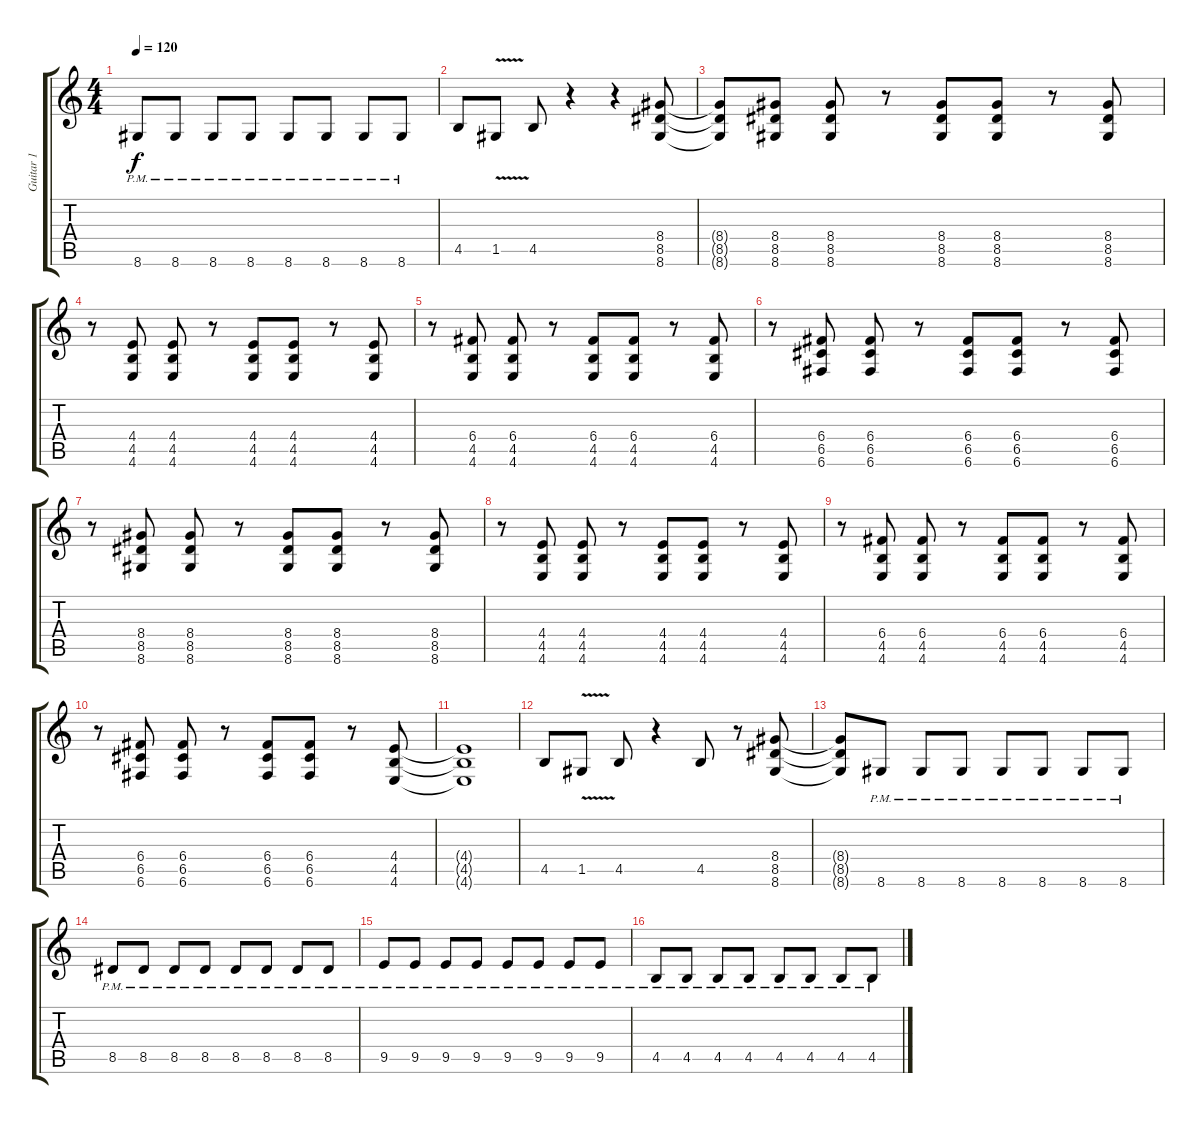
\track ("Guitar 1" "Guitar 1") {instrument distortionguitar}
\staff {score tabs}
\tuning (D4 A3 F3 C3 G2 C2) {hide}
\ts (4 4)
\tempo 120
\clef g2
\ks c
8.6{pm}.8{dy f} 8.6{pm}.8 8.6{pm}.8 8.6{pm}.8 8.6{pm}.8 8.6{pm}.8 8.6{pm}.8 8.6{pm}.8 |
4.5.8 1.5{v}.8 4.5.8 r.4 r.4 (8.4 8.5 8.6).8 |
(8.4{t} 8.5{t} 8.6{t}).8 (8.4 8.5 8.6).8 (8.4 8.5 8.6).8 r.8 (8.4 8.5 8.6).8 (8.4 8.5 8.6).8 r.8 (8.4 8.5 8.6).8 |
r.8 (4.4 4.5 4.6).8 (4.4 4.5 4.6).8 r.8 (4.4 4.5 4.6).8 (4.4 4.5 4.6).8 r.8 (4.4 4.5 4.6).8 |
r.8 (6.4 4.5 4.6).8 (6.4 4.5 4.6).8 r.8 (6.4 4.5 4.6).8 (6.4 4.5 4.6).8 r.8 (6.4 4.5 4.6).8 |
r.8 (6.4 6.5 6.6).8 (6.4 6.5 6.6).8 r.8 (6.4 6.5 6.6).8 (6.4 6.5 6.6).8 r.8 (6.4 6.5 6.6).8 |
r.8 (8.4 8.5 8.6).8 (8.4 8.5 8.6).8 r.8 (8.4 8.5 8.6).8 (8.4 8.5 8.6).8 r.8 (8.4 8.5 8.6).8 |
r.8 (4.4 4.5 4.6).8 (4.4 4.5 4.6).8 r.8 (4.4 4.5 4.6).8 (4.4 4.5 4.6).8 r.8 (4.4 4.5 4.6).8 |
r.8 (6.4 4.5 4.6).8 (6.4 4.5 4.6).8 r.8 (6.4 4.5 4.6).8 (6.4 4.5 4.6).8 r.8 (6.4 4.5 4.6).8 |
r.8 (6.4 6.5 6.6).8 (6.4 6.5 6.6).8 r.8 (6.4 6.5 6.6).8 (6.4 6.5 6.6).8 r.8 (4.4 4.5 4.6).8 |
(4.4{t} 4.5{t} 4.6{t}).1 |
4.5.8 1.5{v}.8 4.5.8 r.4 4.5.8 r.8 (8.4 8.5 8.6).8 |
(8.4{t} 8.5{t} 8.6{t}).8 8.6{pm}.8 8.6{pm}.8 8.6{pm}.8 8.6{pm}.8 8.6{pm}.8 8.6{pm}.8 8.6{pm}.8 |
8.5{pm}.8 8.5{pm}.8 8.5{pm}.8 8.5{pm}.8 8.5{pm}.8 8.5{pm}.8 8.5{pm}.8 8.5{pm}.8 |
9.5{pm}.8 9.5{pm}.8 9.5{pm}.8 9.5{pm}.8 9.5{pm}.8 9.5{pm}.8 9.5{pm}.8 9.5{pm}.8 |
4.5{pm}.8 4.5{pm}.8 4.5{pm}.8 4.5{pm}.8 4.5{pm}.8 4.5{pm}.8 4.5{pm}.8 4.5{pm}.8
